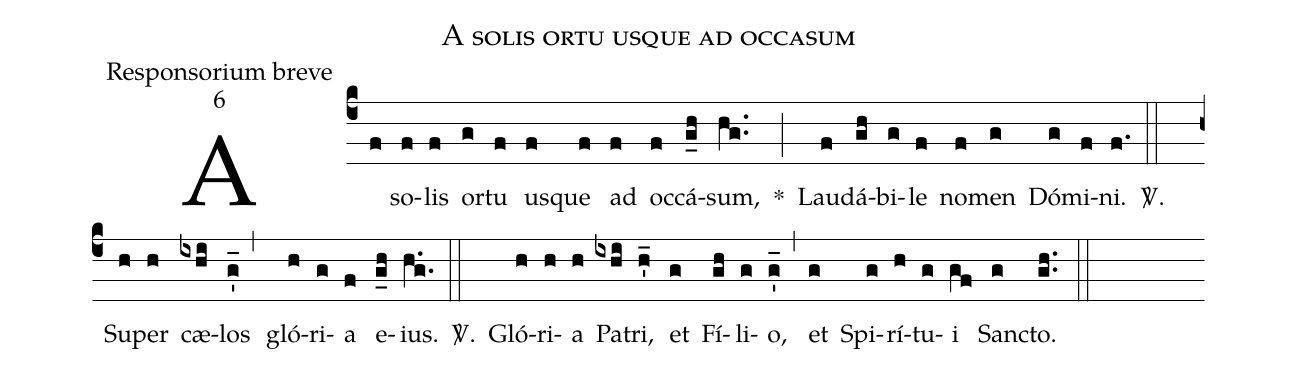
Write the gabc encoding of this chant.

name:A solis ortu usque ad occasum;
office-part:Responsorium breve;
mode:6;
%%
(c4)A(f) so(f)lis(f) or(g)tu(f) us(f)que(f) ad(f) oc(f)cá(g_h)sum,(hg..) *(;) Lau(f)dá(gh)bi(g)le(f) no(f)men(g) Dó(g)mi(f)ni.(f.::)
<sp>V/</sp>.()  Su(h)per(h) cæ(ixhi)los(g_',) gló(h)ri(g)a(f) e(g_h)ius.(h.g.::)
<sp>V/</sp>.() Gló(h)ri(h)a(h) Pa(ixhi)tri,(h'_) et(g) Fí(gh)li(g)o,(g'_) (,) et(g) Spi(g)rí(h)tu(g)i(gf) San(g)cto.(g.h.::)
